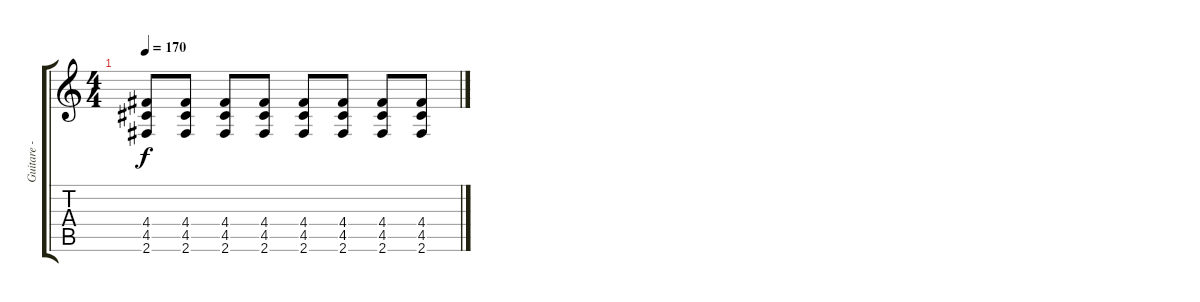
\track ("Guitare - Yann" "Guitare - ") {instrument overdrivenguitar}
\staff {score tabs}
\tuning (E4 B3 G3 D3 A2 E2) {hide}
\ts (4 4)
\tempo 170
\clef g2
\ks c
(4.4 4.5 2.6).8{dy f} (4.4 4.5 2.6).8 (4.4 4.5 2.6).8 (4.4 4.5 2.6).8 (4.4 4.5 2.6).8 (4.4 4.5 2.6).8 (4.4 4.5 2.6).8 (4.4 4.5 2.6).8
